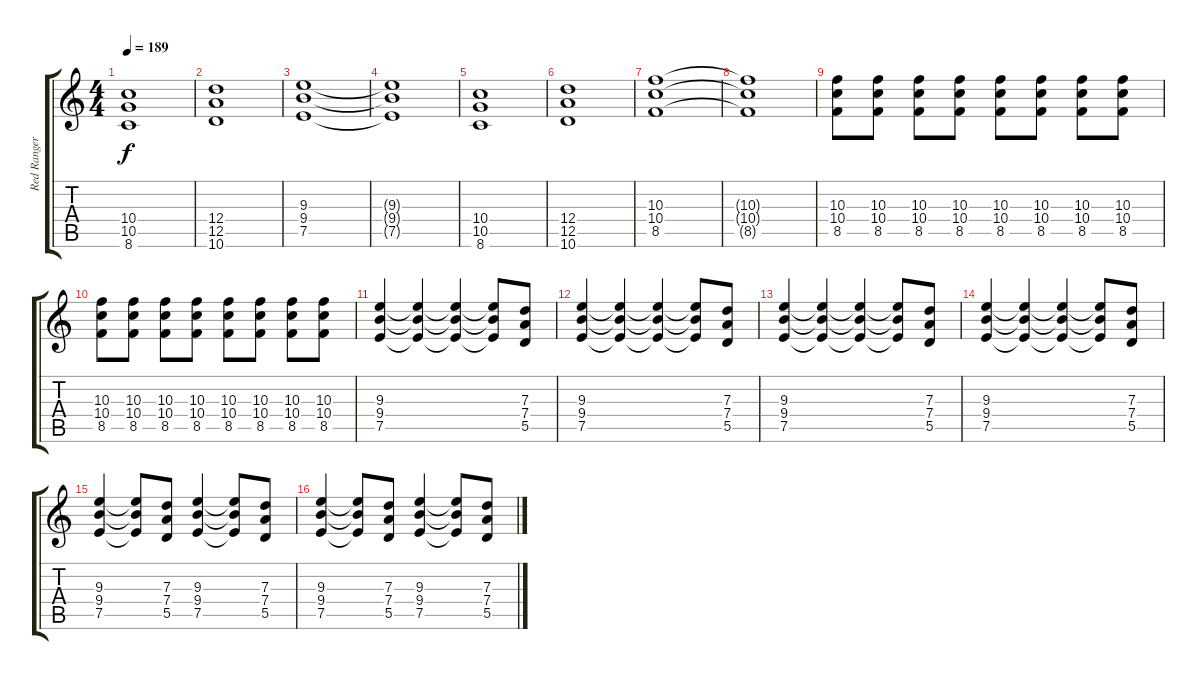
\track ("Red Ranger (Guitar)" "Red Ranger") {instrument distortionguitar}
\staff {score tabs}
\tuning (E4 B3 G3 D3 A2 E2) {hide}
\ts (4 4)
\tempo 189
\clef g2
\ks c
(10.4 10.5 8.6).1{dy f} |
(12.4 12.5 10.6).1 |
(9.3 9.4 7.5).1 |
(9.3{t} 9.4{t} 7.5{t}).1 |
(10.4 10.5 8.6).1 |
(12.4 12.5 10.6).1 |
(10.3 10.4 8.5).1 |
(10.3{t} 10.4{t} 8.5{t}).1 |
(10.3 10.4 8.5).8 (10.3 10.4 8.5).8 (10.3 10.4 8.5).8 (10.3 10.4 8.5).8 (10.3 10.4 8.5).8 (10.3 10.4 8.5).8 (10.3 10.4 8.5).8 (10.3 10.4 8.5).8 |
(10.3 10.4 8.5).8 (10.3 10.4 8.5).8 (10.3 10.4 8.5).8 (10.3 10.4 8.5).8 (10.3 10.4 8.5).8 (10.3 10.4 8.5).8 (10.3 10.4 8.5).8 (10.3 10.4 8.5).8 |
(9.3 9.4 7.5).4 (9.3{t} 9.4{t} 7.5{t}).4 (9.3{t} 9.4{t} 7.5{t}).4 (9.3{t} 9.4{t} 7.5{t}).8 (7.3 7.4 5.5).8 |
(9.3 9.4 7.5).4 (9.3{t} 9.4{t} 7.5{t}).4 (9.3{t} 9.4{t} 7.5{t}).4 (9.3{t} 9.4{t} 7.5{t}).8 (7.3 7.4 5.5).8 |
(9.3 9.4 7.5).4 (9.3{t} 9.4{t} 7.5{t}).4 (9.3{t} 9.4{t} 7.5{t}).4 (9.3{t} 9.4{t} 7.5{t}).8 (7.3 7.4 5.5).8 |
(9.3 9.4 7.5).4 (9.3{t} 9.4{t} 7.5{t}).4 (9.3{t} 9.4{t} 7.5{t}).4 (9.3{t} 9.4{t} 7.5{t}).8 (7.3 7.4 5.5).8 |
(9.3 9.4 7.5).4 (9.3{t} 9.4{t} 7.5{t}).8 (7.3 7.4 5.5).8 (9.3 9.4 7.5).4 (9.3{t} 9.4{t} 7.5{t}).8 (7.3 7.4 5.5).8 |
(9.3 9.4 7.5).4 (9.3{t} 9.4{t} 7.5{t}).8 (7.3 7.4 5.5).8 (9.3 9.4 7.5).4 (9.3{t} 9.4{t} 7.5{t}).8 (7.3 7.4 5.5).8
